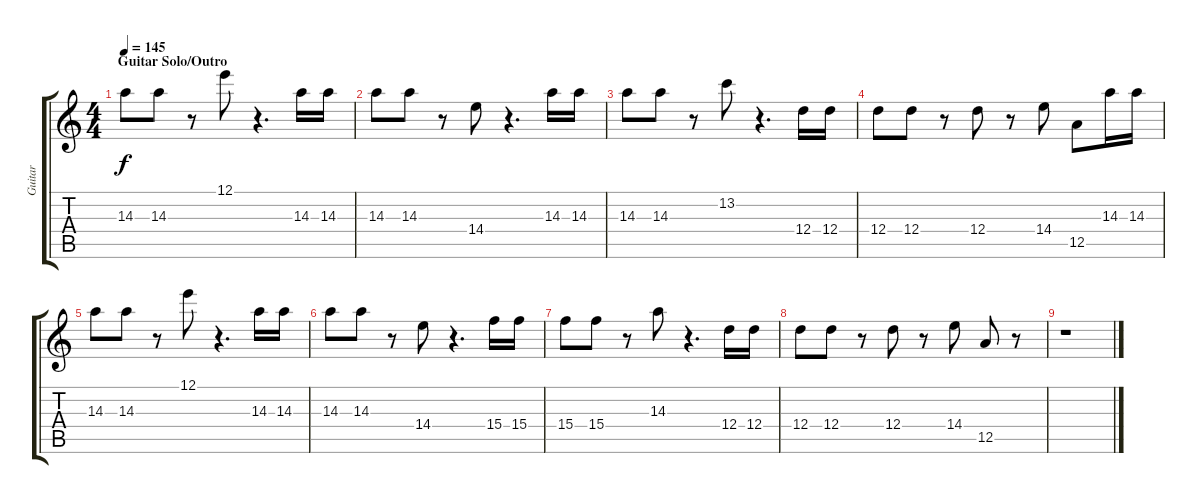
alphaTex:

\track ("Guitar" "Guitar") {instrument overdrivenguitar}
\staff {score tabs}
\tuning (E4 B3 G3 D3 A2 E2) {hide}
\ts (4 4)
\section ("" "Guitar Solo/Outro")
\tempo 145
\clef g2
\ks c
14.3.8{dy f} 14.3.8 r.8 12.1.8 r.4{d} 14.3.16 14.3.16 |
14.3.8 14.3.8 r.8 14.4.8 r.4{d} 14.3.16 14.3.16 |
14.3.8 14.3.8 r.8 13.2.8 r.4{d} 12.4.16 12.4.16 |
12.4.8 12.4.8 r.8 12.4.8 r.8 14.4.8 12.5.8 14.3.16 14.3.16 |
14.3.8 14.3.8 r.8 12.1.8 r.4{d} 14.3.16 14.3.16 |
14.3.8 14.3.8 r.8 14.4.8 r.4{d} 15.4.16 15.4.16 |
15.4.8 15.4.8 r.8 14.3.8 r.4{d} 12.4.16 12.4.16 |
12.4.8 12.4.8 r.8 12.4.8 r.8 14.4.8 12.5.8 r.8 |
r.1
